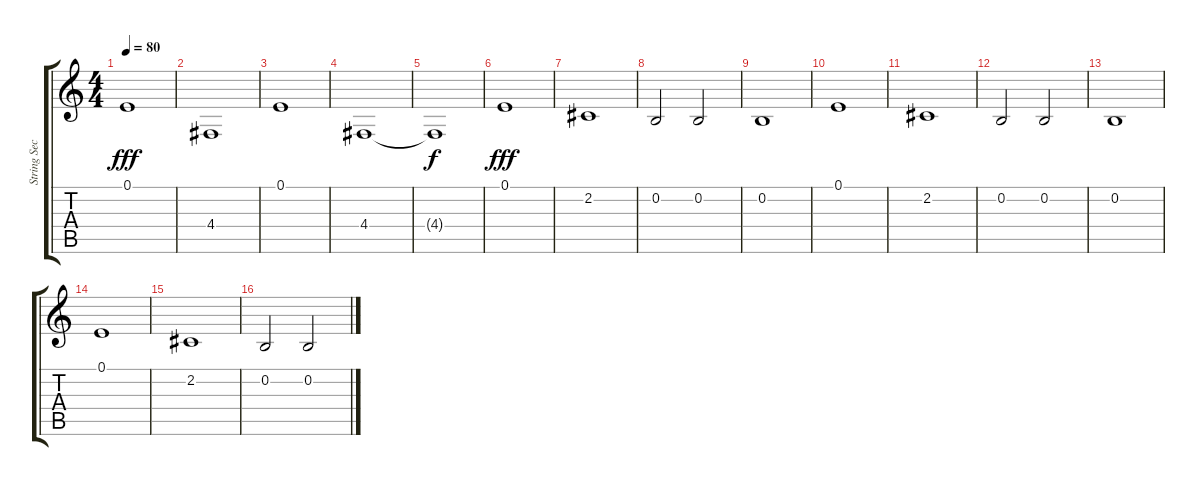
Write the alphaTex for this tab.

\track ("String Section" "String Sec") {instrument tremolostrings}
\staff {score tabs}
\tuning (E4 B3 G3 D3 A2 E2) {hide}
\ts (4 4)
\tempo 80
\clef g2
\ks c
0.1.1{dy fff} |
4.4.1 |
0.1.1 |
4.4.1 |
4.4{t}.1{dy f} |
0.1.1{dy fff} |
2.2.1 |
0.2.2 0.2.2 |
0.2.1 |
0.1.1 |
2.2.1 |
0.2.2 0.2.2 |
0.2.1 |
0.1.1 |
2.2.1 |
0.2.2 0.2.2
